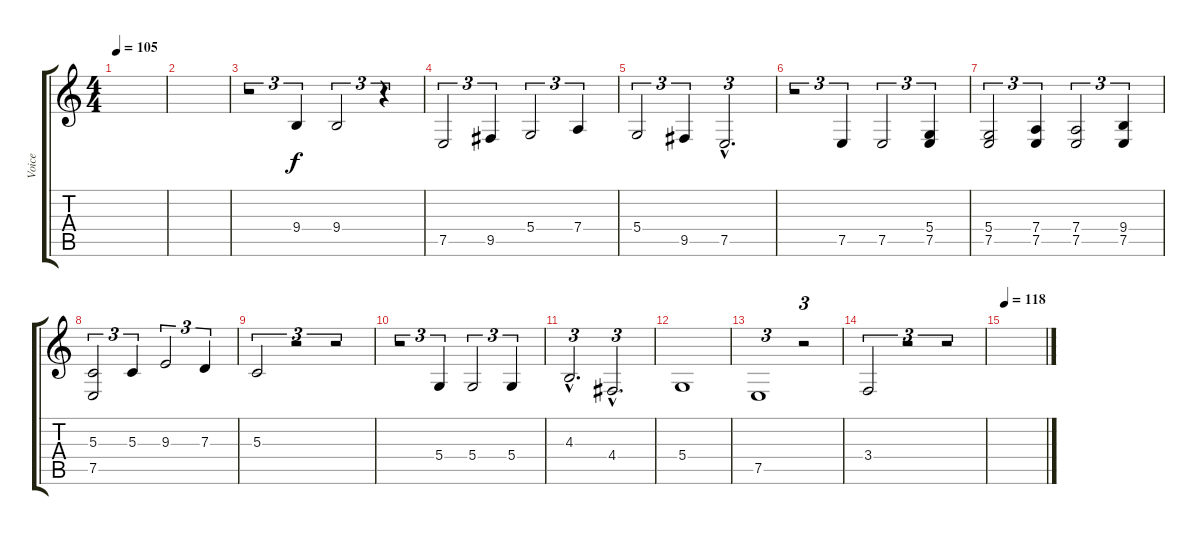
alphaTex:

\track ("Voice" "Voice") {instrument choiraahs}
\staff {score tabs}
\tuning (E4 B3 G3 D3 A2 E2) {hide}
\ts (4 4)
\tempo 105
\clef g2
\ks c
|
|
r.2{tu (3 2)} 9.4.4{tu (3 2)} 9.4.2{tu (3 2)} r.4{tu (3 2)} |
7.5.2{tu (3 2)} 9.5.4{tu (3 2)} 5.4.2{tu (3 2)} 7.4.4{tu (3 2)} |
5.4.2{tu (3 2)} 9.5.4{tu (3 2)} 7.5{hac}.2{d tu (3 2)} |
r.2{tu (3 2) volume 14} 7.5.4{tu (3 2) volume 16} 7.5.2{tu (3 2)} (5.4 7.5).4{tu (3 2)} |
(5.4 7.5).2{tu (3 2)} (7.4 7.5).4{tu (3 2)} (7.4 7.5).2{tu (3 2)} (9.4 7.5).4{tu (3 2)} |
(5.3 7.5).2{tu (3 2)} 5.3.4{tu (3 2)} 9.3.2{tu (3 2)} 7.3.4{tu (3 2)} |
5.3.2{tu (3 2)} r.2{tu (3 2)} r.2{tu (3 2)} |
r.2{tu (3 2)} 5.4.4{tu (3 2)} 5.4.2{tu (3 2)} 5.4.4{tu (3 2)} |
4.3{hac}.2{d tu (3 2)} 4.4{hac}.2{d tu (3 2)} |
5.4.1 |
7.5.1{tu (3 2)} r.2{tu (3 2) volume 10} |
3.4.2{tu (3 2)} r.2{tu (3 2)} r.2{tu (3 2)} |
\tempo 118
